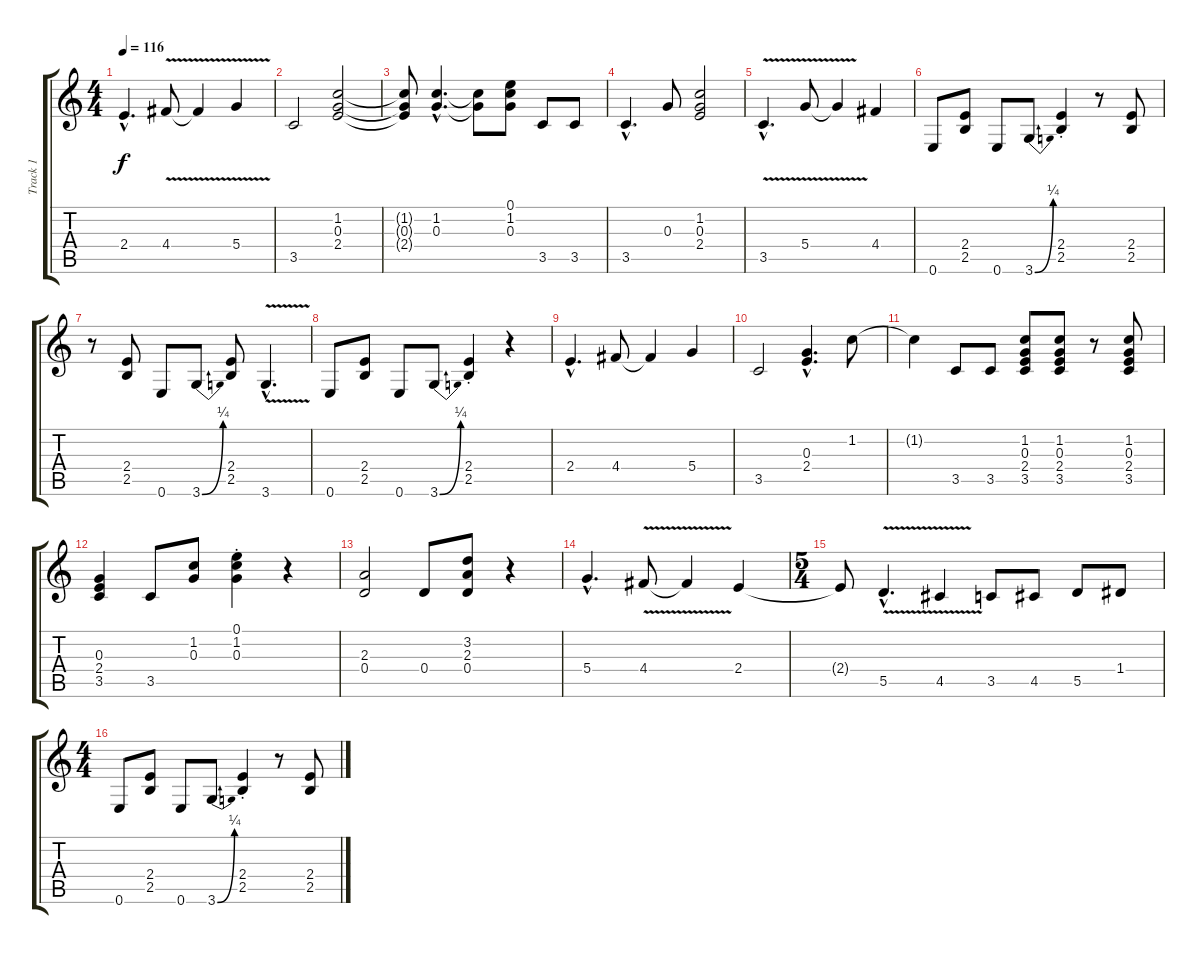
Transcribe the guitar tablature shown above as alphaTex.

\track ("Track 1" "Track 1") {instrument electricguitarjazz}
\staff {score tabs}
\tuning (E4 B3 G3 D3 A2 E2) {hide}
\ts (4 4)
\tempo 116
\clef g2
\ks c
2.4{hac}.4{d dy f} 4.4{v}.8 4.4{t}.4 5.4{v}.4 |
3.5.2 (1.2 0.3 2.4).2 |
(1.2{t} 0.3{t} 2.4{t}).8 (1.2{hac} 0.3{hac}).4{d} (1.2{t} 0.3{t}).8 (0.1 1.2 0.3).8 3.5.8 3.5.8 |
3.5{hac}.4{d} 0.3.8 (1.2 0.3 2.4).2 |
3.5{v hac}.4{d} 5.4{v}.8 5.4{t}.4 4.4.4 |
0.6.8 (2.4 2.5).8 0.6.8 3.6{be (bend 0 0 60 1)}.8 (2.4{st} 2.5{st}).4 r.8 (2.4 2.5).8 |
r.8 (2.4 2.5).8 0.6.8 3.6{be (bend 0 0 60 1)}.8 (2.4 2.5).8 3.6{v hac}.4{d} |
0.6.8 (2.4 2.5).8 0.6.8 3.6{be (bend 0 0 60 1)}.8 (2.4{st} 2.5{st}).4 r.4 |
2.4{hac}.4{d} 4.4.8 4.4{t}.4 5.4.4 |
3.5.2 (0.3{hac} 2.4{hac}).4{d} 1.2.8 |
1.2{t}.4 3.5.8 3.5.8 (1.2 0.3 2.4 3.5).8 (1.2 0.3 2.4 3.5).8 r.8 (1.2 0.3 2.4 3.5).8 |
(0.3 2.4 3.5).4 3.5.8 (1.2 0.3).8 (0.1{st} 1.2{st} 0.3{st}).4 r.4 |
(2.3 0.4).2 0.4.8 (3.2 2.3 0.4).8 r.4 |
5.4{hac}.4{d} 4.4{v}.8 4.4{t}.4 2.4.4 |
\ts (5 4)
2.4{t}.8 5.5{v hac}.4{d} 4.5{v}.4 3.5.8 4.5.8 5.5.8 1.4.8 |
\ts (4 4)
0.6.8 (2.4 2.5).8 0.6.8 3.6{be (bend 0 0 60 1)}.8 (2.4{st} 2.5{st}).4 r.8 (2.4 2.5).8
